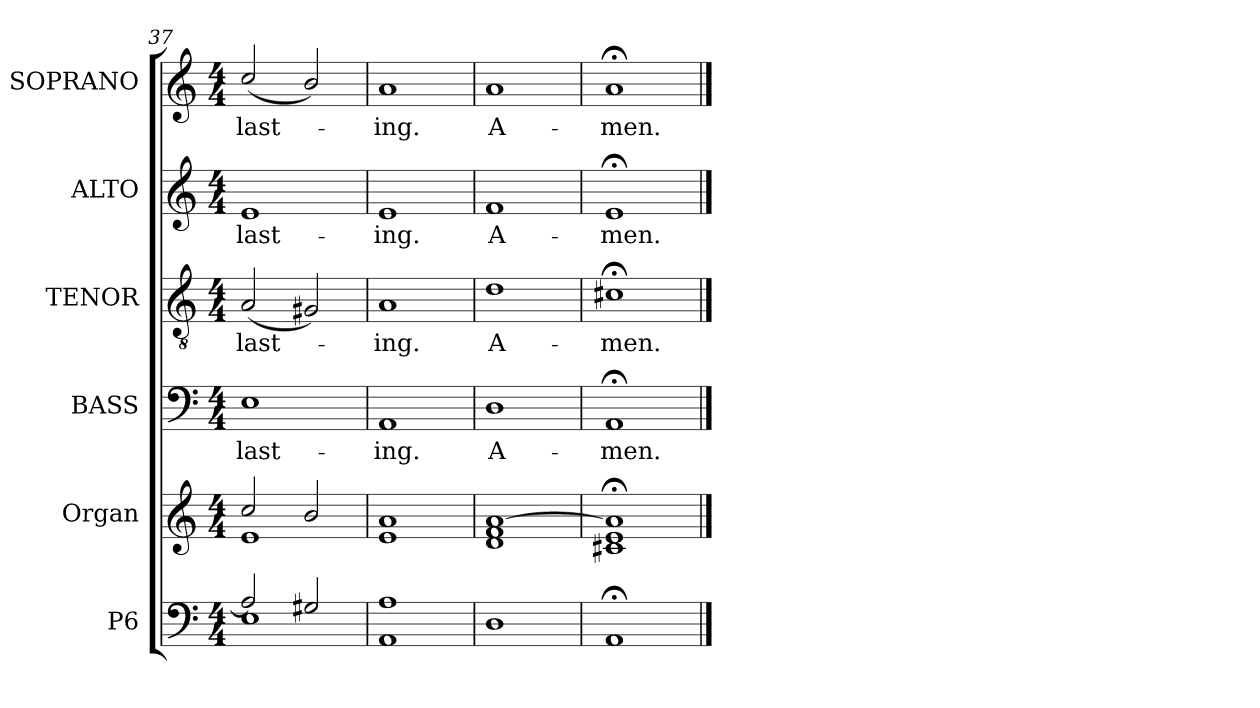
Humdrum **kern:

**kern	**kern	**kern	**text	**kern	**text	**kern	**text	**kern	**text
*part6	*part5	*part4	*part4	*part3	*part3	*part2	*part2	*part1	*part1
*staff6	*staff5	*staff4	*staff4	*staff3	*staff3	*staff2	*staff2	*staff1	*staff1
*I"P6	*I"Organ	*I"BASS	*	*I"TENOR	*	*I"ALTO	*	*I"SOPRANO	*
*	*I'A.	*I'B.	*	*I'T.	*	*I'A.	*	*I'S.	*
*clefF4	*clefG2	*clefF4	*	*clefGv2	*	*clefG2	*	*clefG2	*
*	*	*	*	*ITrd7c12	*	*	*	*	*
*k[]	*k[]	*k[]	*	*k[]	*	*k[]	*	*k[]	*
*C:	*C:	*C:	*	*C:	*	*C:	*	*C:	*
*M4/4	*M4/4	*M4/4	*	*M4/4	*	*M4/4	*	*M4/4	*
=37	=37	=37	=37	=37	=37	=37	=37	=37	=37
*^	*^	*	*	*	*	*	*	*	*
!	!	!	!	!	!LO:LY:b:color=#000000	!	!	!	!	!	!
!	!	!	!	!	!	!	!LO:LY:b:color=#000000	!	!	!	!
!	!	!	!	!	!	!	!	!	!LO:LY:b:color=#000000	!	!
!	!	!	!	!	!	!	!	!	!	!	!LO:LY:b:color=#000000
2Ai/]	1Ei	2cci/	1ei	1Ei	-last-	(2AAi/	-last-	1ei	-last-	(2cci/	-last-
2G#Xi/	.	2bi/	.	.	.	2GG#Xi/)	.	.	.	2bi/)	.
=38	=38	=38	=38	=38	=38	=38	=38	=38	=38	=38	=38
!	!	!	!	!	!LO:LY:b:color=#000000	!	!	!	!	!	!
!	!	!	!	!	!	!	!LO:LY:b:color=#000000	!	!	!	!
!	!	!	!	!	!	!	!	!	!LO:LY:b:color=#000000	!	!
!	!	!	!	!	!	!	!	!	!	!	!LO:LY:b:color=#000000
1Ai	1AAi	1ai	1ei	1AAi	-ing.	1AAi	-ing.	1ei	-ing.	1ai	-ing.
*v	*v	*	*	*	*	*	*	*	*	*	*
=39	=39	=39	=39	=39	=39	=39	=39	=39	=39	=39
*^	*	*	*	*	*	*	*	*	*	*
!	!	!	!	!	!LO:LY:b:color=#000000	!	!	!	!	!	!
*v	*v	*	*	*	*	*	*	*	*	*	*
*^	*	*	*	*	*	*	*	*	*	*
!	!	!	!	!	!	!	!LO:LY:b:color=#000000	!	!	!	!
*v	*v	*	*	*	*	*	*	*	*	*	*
*^	*	*	*	*	*	*	*	*	*	*
!	!	!	!	!	!	!	!	!	!LO:LY:b:color=#000000	!	!
*v	*v	*	*	*	*	*	*	*	*	*	*
*^	*	*	*	*	*	*	*	*	*	*
!	!	!	!	!	!	!	!	!	!	!	!LO:LY:b:color=#000000
*v	*v	*	*	*	*	*	*	*	*	*	*
1Di	[1ai	1di 1fi	1Di	A-	1Di	A-	1fi	A-	1ai	A-
=40	=40	=40	=40	=40	=40	=40	=40	=40	=40	=40
!	!	!	!	!LO:LY:b:color=#000000	!	!	!	!	!	!
!	!	!	!	!	!	!LO:LY:b:color=#000000	!	!	!	!
!	!	!	!	!	!	!	!	!LO:LY:b:color=#000000	!	!
!	!	!	!	!	!	!	!	!	!	!LO:LY:b:color=#000000
1AA;i	1a;i]	1c#Xi 1ei	1AA;i	-men.	1C#X;i	-men.	1e;i	-men.	1a;i	-men.
*	*v	*v	*	*	*	*	*	*	*	*
==	==	==	==	==	==	==	==	==	==
*-	*-	*-	*-	*-	*-	*-	*-	*-	*-
